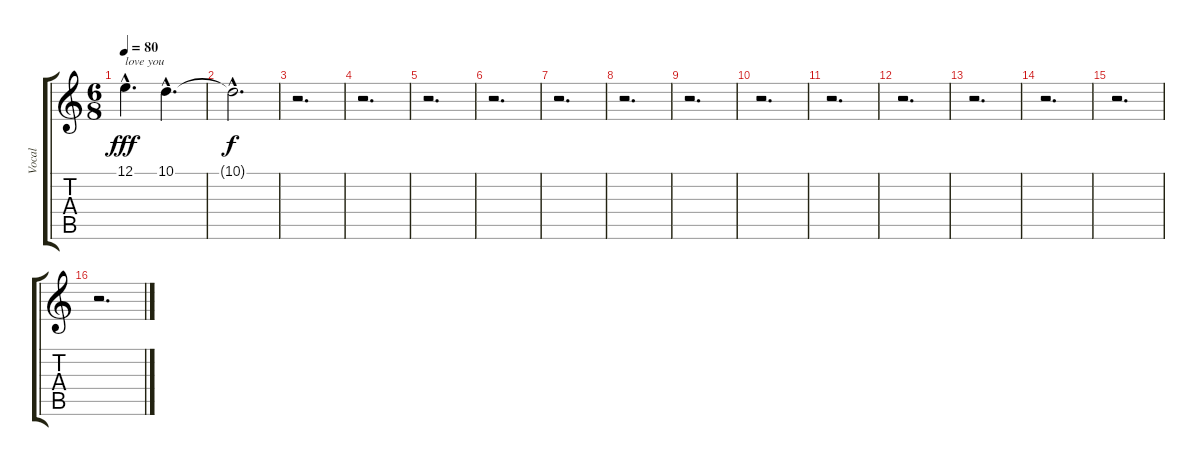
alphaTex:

\track ("Vocal" "Vocal") {instrument trumpet}
\staff {score tabs}
\tuning (E4 B3 G3 D3 A2 E2) {hide}
\ts (6 8)
\tempo 80
\clef g2
\ks c
12.1{hac}.4{d txt "love you" dy fff} 10.1{hac}.4{d} |
10.1{hac t}.2{d dy f} |
r.2{d} |
r.2{d} |
r.2{d} |
r.2{d} |
r.2{d} |
r.2{d} |
r.2{d} |
r.2{d} |
r.2{d} |
r.2{d} |
r.2{d} |
r.2{d} |
r.2{d} |
r.2{d}
